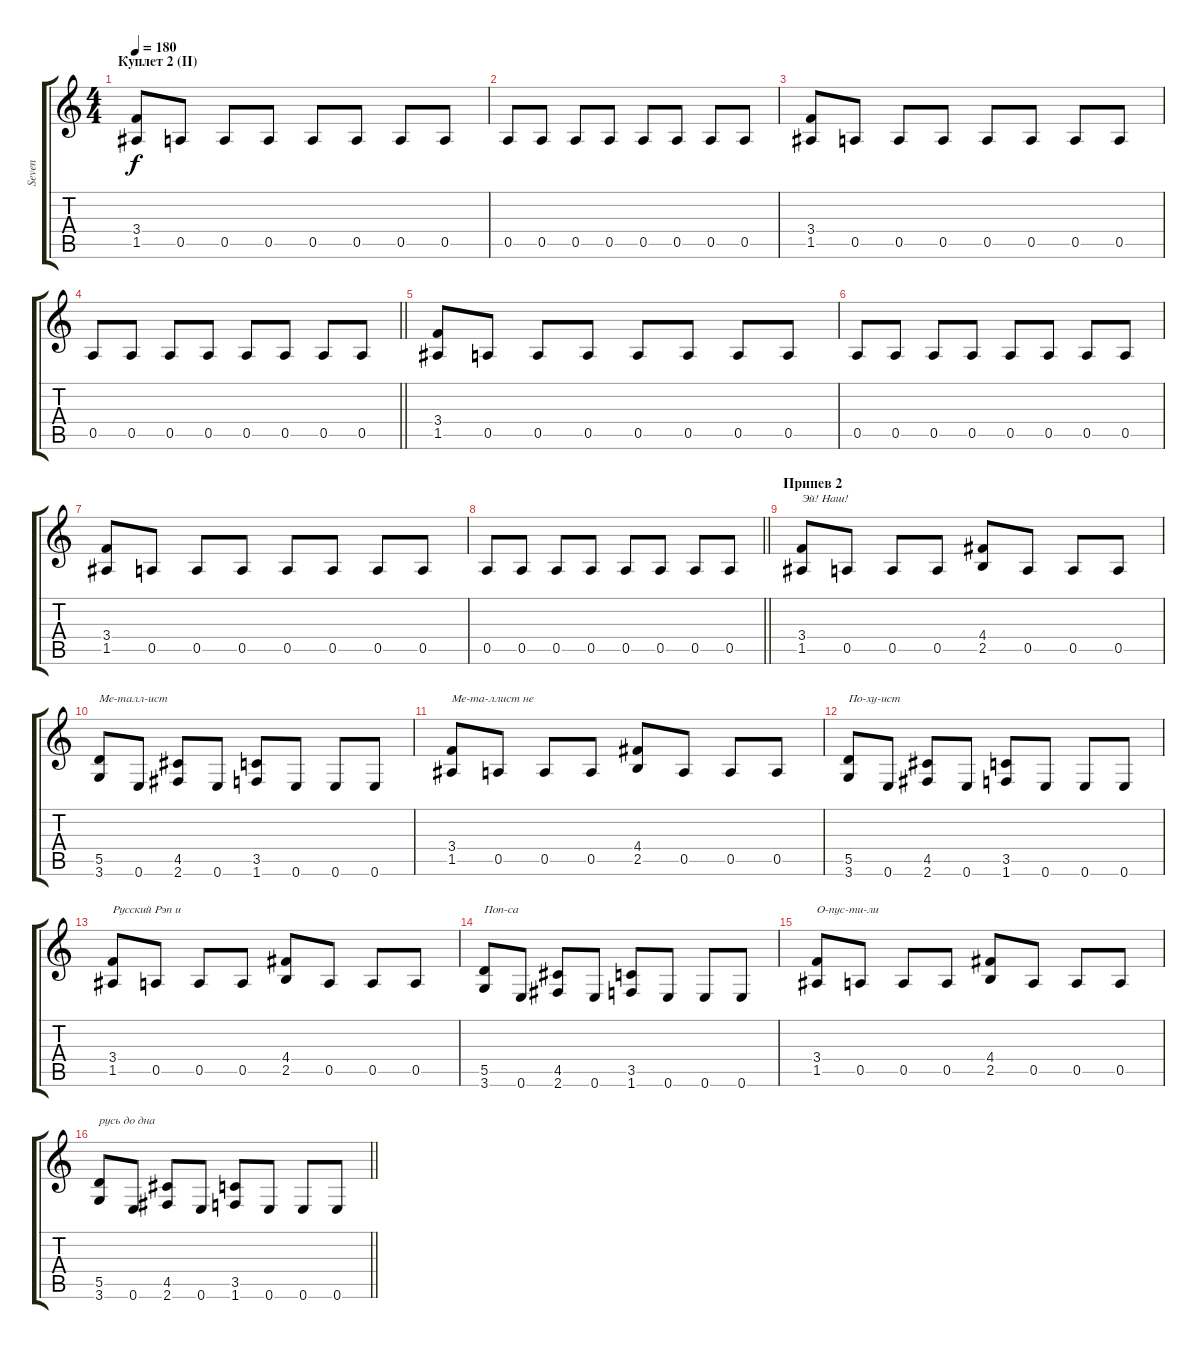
\track ("Seven" "Seven") {instrument distortionguitar}
\staff {score tabs}
\tuning (E4 B3 G3 D3 A2 E2) {hide}
\ts (4 4)
\section ("" "Куплет 2 (II)")
\tempo 180
\clef g2
\ks c
(3.4 1.5).8{dy f} 0.5.8 0.5.8 0.5.8 0.5.8 0.5.8 0.5.8 0.5.8 |
0.5.8 0.5.8 0.5.8 0.5.8 0.5.8 0.5.8 0.5.8 0.5.8 |
(3.4 1.5).8 0.5.8 0.5.8 0.5.8 0.5.8 0.5.8 0.5.8 0.5.8 |
\barLineRight lightlight
0.5.8 0.5.8 0.5.8 0.5.8 0.5.8 0.5.8 0.5.8 0.5.8 |
(3.4 1.5).8 0.5.8 0.5.8 0.5.8 0.5.8 0.5.8 0.5.8 0.5.8 |
0.5.8 0.5.8 0.5.8 0.5.8 0.5.8 0.5.8 0.5.8 0.5.8 |
(3.4 1.5).8 0.5.8 0.5.8 0.5.8 0.5.8 0.5.8 0.5.8 0.5.8 |
\barLineRight lightlight
0.5.8 0.5.8 0.5.8 0.5.8 0.5.8 0.5.8 0.5.8 0.5.8 |
\section ("" "Припев 2")
(3.4 1.5).8{txt "Эй! Наш! "} 0.5.8 0.5.8 0.5.8 (4.4 2.5).8 0.5.8 0.5.8 0.5.8 |
(5.5 3.6).8{txt "Ме-талл-ист"} 0.6.8 (4.5 2.6).8 0.6.8 (3.5 1.6).8 0.6.8 0.6.8 0.6.8 |
(3.4 1.5).8{txt "Ме-та-ллист не"} 0.5.8 0.5.8 0.5.8 (4.4 2.5).8 0.5.8 0.5.8 0.5.8 |
(5.5 3.6).8{txt "По-ху-ист"} 0.6.8 (4.5 2.6).8 0.6.8 (3.5 1.6).8 0.6.8 0.6.8 0.6.8 |
(3.4 1.5).8{txt "Русский Рэп и"} 0.5.8 0.5.8 0.5.8 (4.4 2.5).8 0.5.8 0.5.8 0.5.8 |
(5.5 3.6).8{txt "Поп-са"} 0.6.8 (4.5 2.6).8 0.6.8 (3.5 1.6).8 0.6.8 0.6.8 0.6.8 |
(3.4 1.5).8{txt "О-пус-ти-ли "} 0.5.8 0.5.8 0.5.8 (4.4 2.5).8 0.5.8 0.5.8 0.5.8 |
\barLineRight lightlight
(5.5 3.6).8{txt "русь до дна"} 0.6.8 (4.5 2.6).8 0.6.8 (3.5 1.6).8 0.6.8 0.6.8 0.6.8
